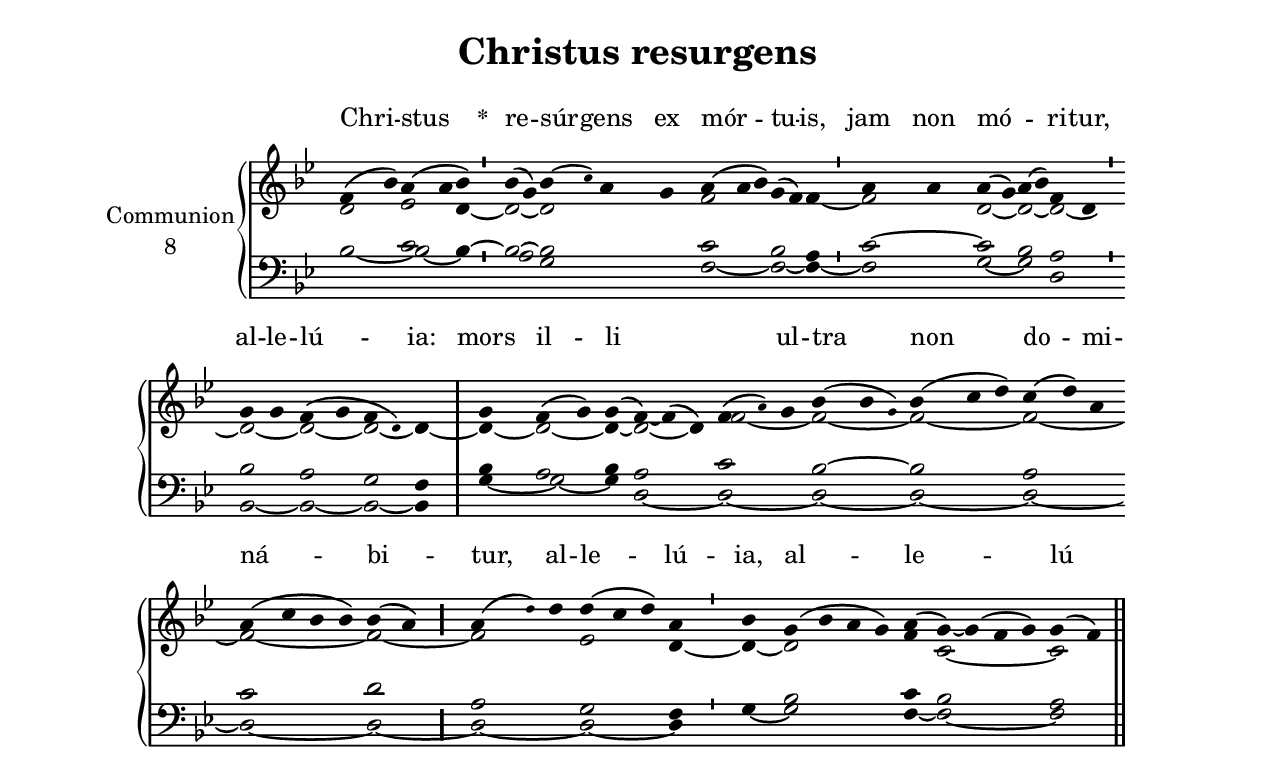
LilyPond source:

\version "2.18"
\include "gregorian.ly"
\include "noh2.ily"


%Page reference: page ii.21
%(volume.page)

global = {
 \key f \mixolydian
 \cadenzaOn 
}

\header {
  title = \markup \center-column {"Christus resurgens" \vspace #1 }
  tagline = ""
  composer = ""
}

\paper {
 #(include-special-characters)
  oddHeaderMarkup = \markup \fill-line {
    \line {}
    \center-column {
      \on-the-fly #first-page     " "
      \on-the-fly #not-first-page "Christus resurgens"
    }
    \line { \on-the-fly #print-page-number-check-first \fromproperty #'page:page-number-string }
  }
  evenHeaderMarkup = \markup \fill-line {
    \line { \on-the-fly #print-page-number-check-first \fromproperty #'page:page-number-string }
    \center-column { "Christus resurgens" }
    \line {}
  }
}

chantText = \lyricmode {
Chri -- stus 
\set stanza = " * " re -- súr -- gens ex mór -- tu -- is, jam non mó -- _ ri -- tur, al -- le -- lú -- ia: 
mors il -- li _ ul -- tra non do -- mi -- ná -- bi -- tur, 
al -- le -- lú -- ia, al -- le -- lú -- _ ia. }

chantMusic = {
\tieDown   f'4 ( bes'4) a'4 ( a'4 bes'4) \divisioMinima
 bes'4 ( g'4) bes'4 ( \once \tweak #'font-size #-4 c'' ) a'4 g'4 a'4 ( a'4 bes'4) g'4 ( f'4) f'4 \divisioMinima
 a'4 a'4 a'4 ( g'4) a'4 ( bes'4) f'4 d'4 \divisioMinima \forceBreak

 g'4 g'4 f'4 ( g'4 f'4 \once \tweak #'font-size #-4 d' ) d'4 \divisioMaxima
 g'4 f'4 ( g'4) g'4 ( f'4) ~ f'4 ( d'4) f'4 ( \once \tweak #'font-size #-4 a' ) g'4 bes'4 ( bes'4 \once \tweak #'font-size #-4 g' ) bes'4 ( c''4 d''4) c''4 ( d''4) a'4 \forceBreak
 a'4 ( c''4 bes'4 bes'4) bes'4 ( a'4) \divisioMaior
 a'4 ( \once \tweak #'font-size #-4 d'' ) d''4 d''4 ( c''4 d''4) a'4 \divisioMinima
 bes'4 g'4 ( bes'4 a'4 g'4) a'4 ( g'4) ~ g'4 ( f'4 g'4) g'4 ( f'4) \finalis

}

altoMusic = {
d'2 ees'2 d'4 ~ \divisioMinima
d'2 ~ d'2*4/2 f'2*3/2 r2 f'4 ~ \divisioMinima
f'2 d'2 ~ d'2 ~ d'2 ~ \divisioMinima
d'2 ~ d'2 ~ d'2 ~ d'4 ~ \divisioMaxima
d'4 ~ d'2 ~ d'4 ~ d'2 ~ d'4 f'2*3/2 ~ f'2*3/2 ~ f'2*3/2 ~ f'2*3/2 ~ f'2*4/2 ~ f'2 ~ \divisioMaior
f'2*3/2 ees'2*3/2 d'4 ~ \divisioMinima
d'4 ~ d'2*4/2 f'4 c'2*4/2 ~ c'2 \finalis
}

tenorMusic = {
r2 c'2 bes4 ~ \divisioMinima
bes2 ~ bes2*4/2 c'2*3/2 bes2 a4 \divisioMinima
c'2 ~ c'2 bes2 a2 \divisioMinima
bes2 a2 g2 f4 \divisioMaxima
bes4 a2 bes4 a2*3/2 c'2*3/2 bes2*3/2 ~ bes2*3/2 a2*3/2 c'2*4/2 d'2 \divisioMaior
a2*3/2 g2*3/2 f4 \divisioMinima
r4 bes2*4/2 c'4 bes2*4/2 a2 \finalis
}

bassMusic = {
bes2 ~ bes2 ~ bes4 \divisioMinima
a2 g2*4/2 f2*3/2 ~ f2 ~ f4 ~ \divisioMinima
f2 g2 ~ g2 d2 \divisioMinima
bes,2 ~ bes,2 ~ bes,2 ~ bes,4 \divisioMaxima
g4 ~ g2 ~ g4 d2*3/2 ~ d2*3/2 ~ d2*3/2 ~ d2*3/2 ~ d2*3/2 ~ d2*4/2 ~ d2 ~ \divisioMaior
d2*3/2 ~ d2*3/2 ~ d4 \divisioMinima
g4 ~ g2*4/2 f4 ~ f2*4/2 ~ f2 \finalis
}

voiceLines = {
\voiceLineStyle


}

\score{
  <<
    \new GrandStaff <<
      \set GrandStaff.autoBeaming = ##f
      \set GrandStaff.instrumentName = \markup \center-column {
        "Communion"
        "8"
      }
      \new Staff = up <<
        \new Voice = "chant" {
          \voiceOne \global \chantMusic
        }
        \new Voice {
          \voiceTwo \global \altoMusic
        }
      >>

      \new Staff = down <<
        \clef bass
        \new Voice {
          \voiceOne \global \tenorMusic
        }
        \new Voice {
          \voiceTwo \global \bassMusic
        }
	\new Voice {
        \voiceThree \global \voiceLines
        }
      >>
    >>
    \new Lyrics \lyricsto chant {
      \chantText
    }
  >>
  \layout{
  }
  \midi{
    \tempo 4 = 125
  }
}
